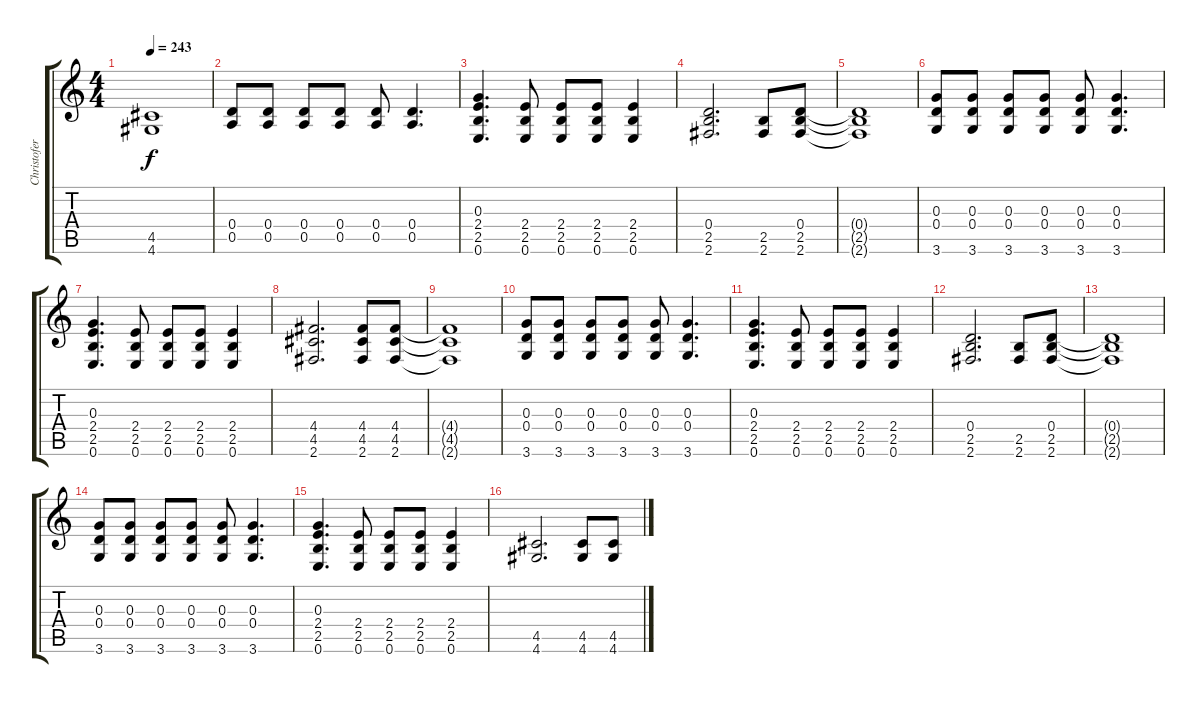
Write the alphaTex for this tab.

\track ("Christofer" "Christofer") {instrument distortionguitar}
\staff {score tabs}
\tuning (E4 B3 G3 D3 A2 E2) {hide}
\ts (4 4)
\tempo 243
\clef g2
\ks c
(4.5{t} 4.6{t}).1{dy f} |
(0.4 0.5).8 (0.4 0.5).8 (0.4 0.5).8 (0.4 0.5).8 (0.4 0.5).8 (0.4 0.5).4{d} |
(0.3 2.4 2.5 0.6).4{d} (2.4 2.5 0.6).8 (2.4 2.5 0.6).8 (2.4 2.5 0.6).8 (2.4 2.5 0.6).4 |
(0.4 2.5 2.6).2{d} (2.5 2.6).8 (0.4 2.5 2.6).8 |
(0.4{t} 2.5{t} 2.6{t}).1 |
(0.3 0.4 3.6).8 (0.3 0.4 3.6).8 (0.3 0.4 3.6).8 (0.3 0.4 3.6).8 (0.3 0.4 3.6).8 (0.3 0.4 3.6).4{d} |
(0.3 2.4 2.5 0.6).4{d} (2.4 2.5 0.6).8 (2.4 2.5 0.6).8 (2.4 2.5 0.6).8 (2.4 2.5 0.6).4 |
(4.4 4.5 2.6).2{d} (4.4 4.5 2.6).8 (4.4 4.5 2.6).8 |
(4.4{t} 4.5{t} 2.6{t}).1 |
(0.3 0.4 3.6).8 (0.3 0.4 3.6).8 (0.3 0.4 3.6).8 (0.3 0.4 3.6).8 (0.3 0.4 3.6).8 (0.3 0.4 3.6).4{d} |
(0.3 2.4 2.5 0.6).4{d} (2.4 2.5 0.6).8 (2.4 2.5 0.6).8 (2.4 2.5 0.6).8 (2.4 2.5 0.6).4 |
(0.4 2.5 2.6).2{d} (2.5 2.6).8 (0.4 2.5 2.6).8 |
(0.4{t} 2.5{t} 2.6{t}).1 |
(0.3 0.4 3.6).8 (0.3 0.4 3.6).8 (0.3 0.4 3.6).8 (0.3 0.4 3.6).8 (0.3 0.4 3.6).8 (0.3 0.4 3.6).4{d} |
(0.3 2.4 2.5 0.6).4{d} (2.4 2.5 0.6).8 (2.4 2.5 0.6).8 (2.4 2.5 0.6).8 (2.4 2.5 0.6).4 |
(4.5 4.6).2{d} (4.5 4.6).8 (4.5 4.6).8
